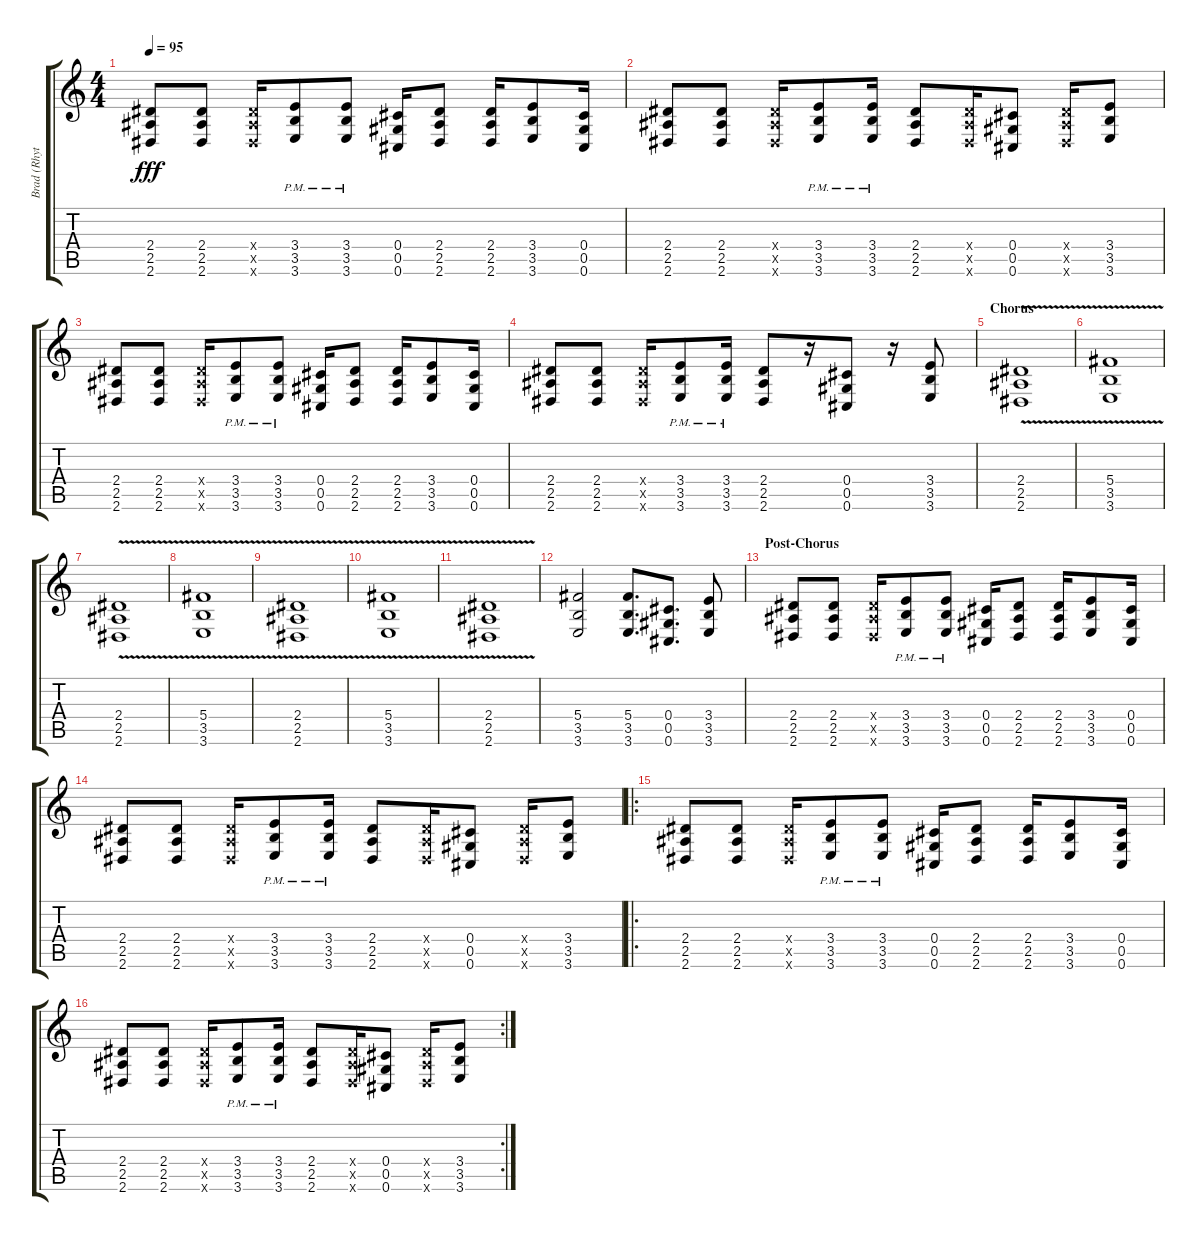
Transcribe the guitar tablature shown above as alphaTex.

\track ("Brad (Rhythm)" "Brad (Rhyt") {instrument overdrivenguitar}
\staff {score tabs}
\tuning (Eb4 Bb3 Gb3 Db3 Ab2 Db2) {hide}
\ts (4 4)
\tempo 95
\clef g2
\ks c
(2.4 2.5 2.6).8{dy fff} (2.4 2.5 2.6).8 (2.4{x} 2.5{x} 2.6{x}).16 (3.4{pm} 3.5{pm} 3.6{pm}).8 (3.4{pm} 3.5{pm} 3.6{pm}).8 (0.4 0.5 0.6).16 (2.4 2.5 2.6).8 (2.4 2.5 2.6).16 (3.4 3.5 3.6).8 (0.4 0.5 0.6).16 |
(2.4 2.5 2.6).8 (2.4 2.5 2.6).8 (2.4{x} 2.5{x} 2.6{x}).16 (3.4{pm} 3.5{pm} 3.6{pm}).8 (3.4{pm} 3.5{pm} 3.6{pm}).16 (2.4 2.5 2.6).8 (2.4{x} 2.5{x} 2.6{x}).16 (0.4 0.5 0.6).8 (2.4{x} 2.5{x} 2.6{x}).16 (3.4 3.5 3.6).8 |
(2.4 2.5 2.6).8 (2.4 2.5 2.6).8 (2.4{x} 2.5{x} 2.6{x}).16 (3.4{pm} 3.5{pm} 3.6{pm}).8 (3.4{pm} 3.5{pm} 3.6{pm}).8 (0.4 0.5 0.6).16 (2.4 2.5 2.6).8 (2.4 2.5 2.6).16 (3.4 3.5 3.6).8 (0.4 0.5 0.6).16 |
(2.4 2.5 2.6).8 (2.4 2.5 2.6).8 (2.4{x} 2.5{x} 2.6{x}).16 (3.4{pm} 3.5{pm} 3.6{pm}).8 (3.4{pm} 3.5{pm} 3.6{pm}).16 (2.4 2.5 2.6).8 r.16 (0.4 0.5 0.6).8 r.16 (3.4 3.5 3.6).8 |
\section ("" "Chorus")
(2.4{v} 2.5{v} 2.6{v}).1 |
(5.4{v} 3.5{v} 3.6{v}).1 |
(2.4{v} 2.5{v} 2.6{v}).1 |
(5.4{v} 3.5{v} 3.6{v}).1 |
(2.4{v} 2.5{v} 2.6{v}).1 |
(5.4{v} 3.5{v} 3.6{v}).1 |
(2.4{v} 2.5{v} 2.6{v}).1 |
(5.4 3.5 3.6).2 (5.4 3.5 3.6).8{d} (0.4 0.5 0.6).8{d} (3.4 3.5 3.6).8 |
\section ("" "Post-Chorus")
(2.4 2.5 2.6).8 (2.4 2.5 2.6).8 (2.4{x} 2.5{x} 2.6{x}).16 (3.4{pm} 3.5{pm} 3.6{pm}).8 (3.4{pm} 3.5{pm} 3.6{pm}).8 (0.4 0.5 0.6).16 (2.4 2.5 2.6).8 (2.4 2.5 2.6).16 (3.4 3.5 3.6).8 (0.4 0.5 0.6).16 |
(2.4 2.5 2.6).8 (2.4 2.5 2.6).8 (2.4{x} 2.5{x} 2.6{x}).16 (3.4{pm} 3.5{pm} 3.6{pm}).8 (3.4{pm} 3.5{pm} 3.6{pm}).16 (2.4 2.5 2.6).8 (2.4{x} 2.5{x} 2.6{x}).16 (0.4 0.5 0.6).8 (2.4{x} 2.5{x} 2.6{x}).16 (3.4 3.5 3.6).8 |
\ro
(2.4 2.5 2.6).8 (2.4 2.5 2.6).8 (2.4{x} 2.5{x} 2.6{x}).16 (3.4{pm} 3.5{pm} 3.6{pm}).8 (3.4{pm} 3.5{pm} 3.6{pm}).8 (0.4 0.5 0.6).16 (2.4 2.5 2.6).8 (2.4 2.5 2.6).16 (3.4 3.5 3.6).8 (0.4 0.5 0.6).16 |
\rc 2
(2.4 2.5 2.6).8 (2.4 2.5 2.6).8 (2.4{x} 2.5{x} 2.6{x}).16 (3.4{pm} 3.5{pm} 3.6{pm}).8 (3.4{pm} 3.5{pm} 3.6{pm}).16 (2.4 2.5 2.6).8 (2.4{x} 2.5{x} 2.6{x}).16 (0.4 0.5 0.6).8 (2.4{x} 2.5{x} 2.6{x}).16 (3.4 3.5 3.6).8
